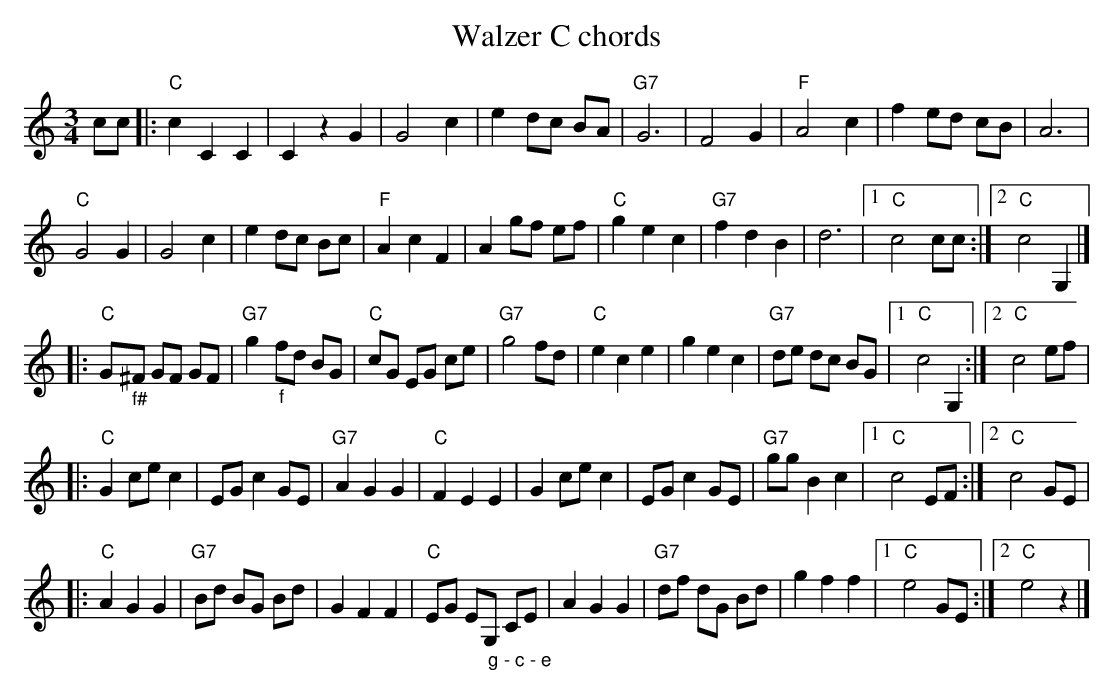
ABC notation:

X:1
T: Walzer C chords
M:3/4
L:1/4
K:C %%MIDI gchordon
c/c/ |: "C"c CC | C z G | G2 c | e d/c/ B/A/ | "G7"G3 | F2 G | "F"A2 c | f e/d/ c/B/ | A3 |
"C"G2 G | G2c | e d/c/ B/c/ | "F"AcF | A g/f/ e/f/ | "C"gec | "G7"fdB | d3 |1 "C"c2 c/c/ :|2 "C"c2 G, |]
[L:1/8] |: "C"G"_f#"^F GF GF | "G7"g2 "_f"fd BG |  "C"cG EG ce | "G7"g4 fd | "C"e2c2e2 | g2e2c2 | "G7"de dc BG |1 "C"c4 G,2 :|2 "C"c4 ef |
|: "C"G2 ce c2 | EG c2 GE | "G7"A2G2G2 | "C"F2E2E2 | G2 ce c2 | EG c2 GE | "G7"gg B2c2 |1 "C"c4 EF :|2 "C"c4 GE |
|: "C"A2G2G2 | "G7"Bd BG Bd | G2F2F2 | "C"EG E"_  g - c - e"G, CE | A2G2G2 | "G7"df dG Bd | g2f2f2 |1 "C"e4 GE :|2 "C"e4 z2 |]
